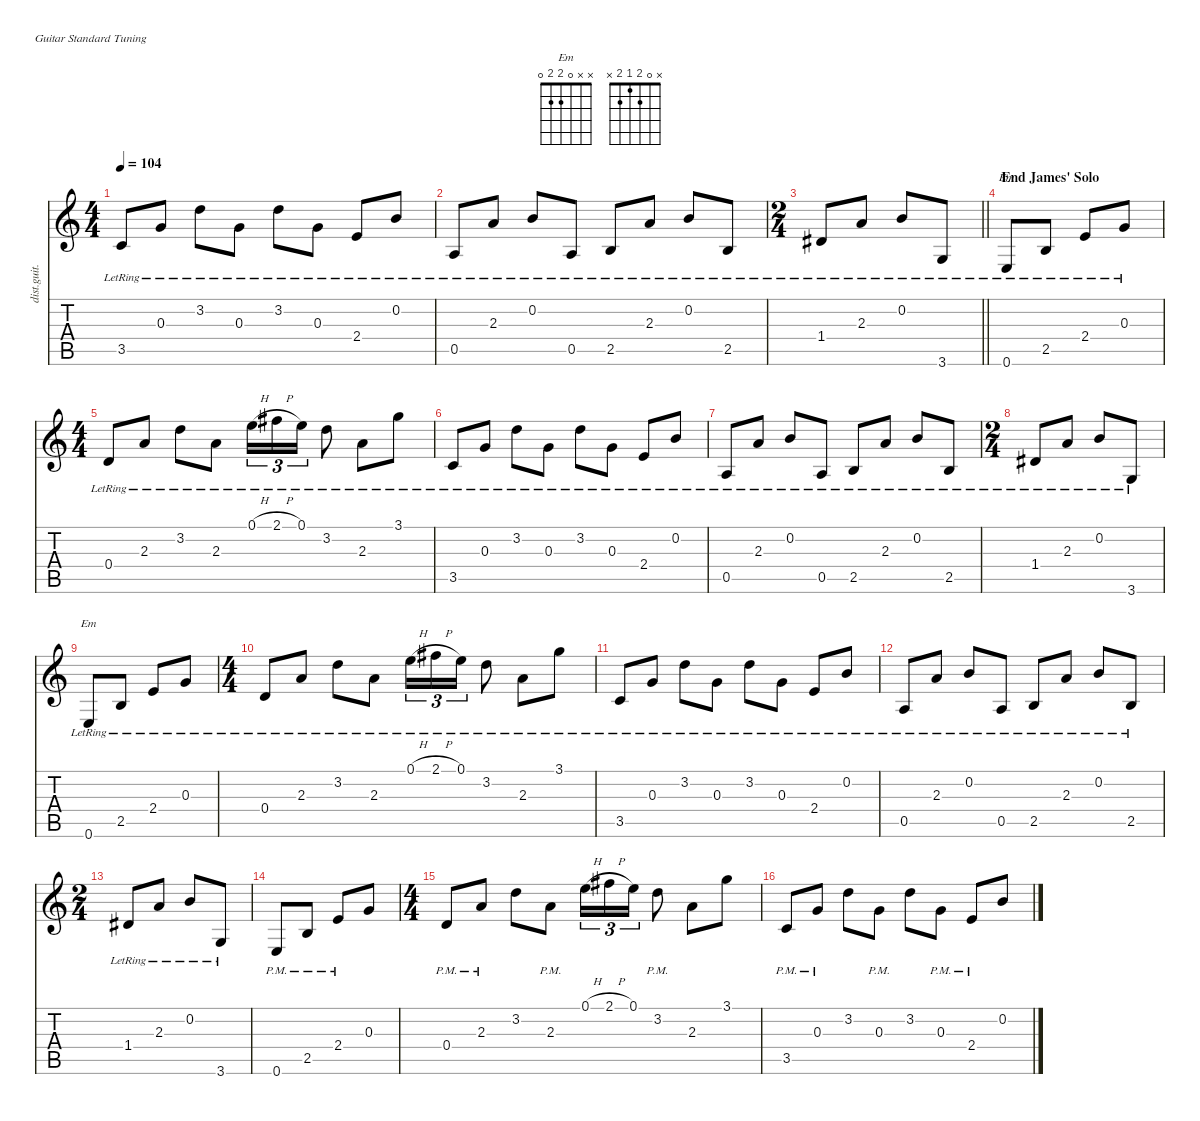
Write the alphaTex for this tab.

\defaultSystemsLayout 4
\hideDynamics
\bracketExtendMode nobrackets
\track ("Clean Guitar" "dist.guit.") {mute instrument distortionguitar}
\staff {score tabs}
\tuning (E4 B3 G3 D3 A2 E2)
\chord ("Em" x x 0 2 2 0)
\chord ("" 2 3 2 0 x x) {barre 2}
\chord ("" x 3 0 2 3 x)
\chord ("" x 0 2 1 2 x)
\ts (4 4)
\tempo 104
\clef g2
\ks c
3.5{lr}.8{ch "" dy fff beam Up} 0.3{lr}.8{beam Up} 3.2{lr}.8{beam Down} 0.3{lr}.8{beam Down} 3.2{lr}.8{beam Down} 0.3{lr}.8{beam Down} 2.4{lr}.8{beam Up} 0.2{lr}.8{beam Up} |
0.5{lr}.8{ch "" beam Up} 2.3{lr}.8{beam Up} 0.2{lr}.8{beam Up} 0.5{lr}.8{beam Up} 2.5{lr}.8{beam Up} 2.3{lr}.8{beam Up} 0.2{lr}.8{beam Up} 2.5{lr}.8{beam Up} |
\ts (2 4)
\beaming (8 2 2)
\barLineRight lightlight
1.4{lr acc #}.8{beam Up} 2.3{lr}.8{beam Up} 0.2{lr}.8{beam Up} 3.6{lr}.8{beam Up} |
\section ("" "End James' Solo")
0.6{lr}.8{ch "Em" beam Up} 2.5{lr}.8{beam Up} 2.4{lr}.8{beam Up} 0.3{lr}.8{beam Up} |
\ts (4 4)
\beaming (8 2 2 2 2)
0.4{lr}.8{ch "" beam Up} 2.3{lr}.8{beam Up} 3.2{lr}.8{beam Down} 2.3{lr}.8{beam Down} 0.1{h lr}.16{tu (3 2) beam Down} 2.1{h lr acc #}.16{tu (3 2) beam Down} 0.1{lr}.16{tu (3 2) beam Down} 3.2{lr}.8{beam Down} 2.3{lr}.8{beam Down} 3.1{lr}.8{beam Down} |
3.5{lr}.8{ch "" beam Up} 0.3{lr}.8{beam Up} 3.2{lr}.8{beam Down} 0.3{lr}.8{beam Down} 3.2{lr}.8{beam Down} 0.3{lr}.8{beam Down} 2.4{lr}.8{beam Up} 0.2{lr}.8{beam Up} |
0.5{lr}.8{ch "" beam Up} 2.3{lr}.8{beam Up} 0.2{lr}.8{beam Up} 0.5{lr}.8{beam Up} 2.5{lr}.8{beam Up} 2.3{lr}.8{beam Up} 0.2{lr}.8{beam Up} 2.5{lr}.8{beam Up} |
\ts (2 4)
\beaming (8 2 2)
1.4{lr acc #}.8{beam Up} 2.3{lr}.8{beam Up} 0.2{lr}.8{beam Up} 3.6{lr}.8{beam Up} |
0.6{lr}.8{ch "Em" beam Up} 2.5{lr}.8{beam Up} 2.4{lr}.8{beam Up} 0.3{lr}.8{beam Up} |
\ts (4 4)
\beaming (8 2 2 2 2)
0.4{lr}.8{ch "" beam Up} 2.3{lr}.8{beam Up} 3.2{lr}.8{beam Down} 2.3{lr}.8{beam Down} 0.1{h lr}.16{tu (3 2) beam Down} 2.1{h lr acc #}.16{tu (3 2) beam Down} 0.1{lr}.16{tu (3 2) beam Down} 3.2{lr}.8{beam Down} 2.3{lr}.8{beam Down} 3.1{lr}.8{beam Down} |
3.5{lr}.8{ch "" beam Up} 0.3{lr}.8{beam Up} 3.2{lr}.8{beam Down} 0.3{lr}.8{beam Down} 3.2{lr}.8{beam Down} 0.3{lr}.8{beam Down} 2.4{lr}.8{beam Up} 0.2{lr}.8{beam Up} |
0.5{lr}.8{ch "" beam Up} 2.3{lr}.8{beam Up} 0.2{lr}.8{beam Up} 0.5{lr}.8{beam Up} 2.5{lr}.8{beam Up} 2.3{lr}.8{beam Up} 0.2{lr}.8{beam Up} 2.5{lr}.8{beam Up} |
\ts (2 4)
\beaming (8 2 2)
1.4{lr acc #}.8{beam Up} 2.3{lr}.8{beam Up} 0.2{lr}.8{beam Up} 3.6{lr}.8{beam Up} |
0.6{pm}.8{instrument overdrivenguitar beam Up} 2.5{pm}.8{beam Up} 2.4{pm}.8{beam Up} 0.3.8{beam Up} |
\ts (4 4)
\beaming (8 2 2 2 2)
0.4{pm}.8{beam Up} 2.3{pm}.8{beam Up} 3.2.8{beam Down} 2.3{pm}.8{beam Down} 0.1{h}.16{tu (3 2) beam Down} 2.1{h acc #}.16{tu (3 2) beam Down} 0.1.16{tu (3 2) beam Down} 3.2{pm}.8{beam Down} 2.3.8{beam Down} 3.1.8{beam Down} |
3.5{pm}.8{beam Up} 0.3{pm}.8{beam Up} 3.2.8{beam Down} 0.3{pm}.8{beam Down} 3.2.8{beam Down} 0.3{pm}.8{beam Down} 2.4{pm}.8{beam Up} 0.2.8{beam Up}
